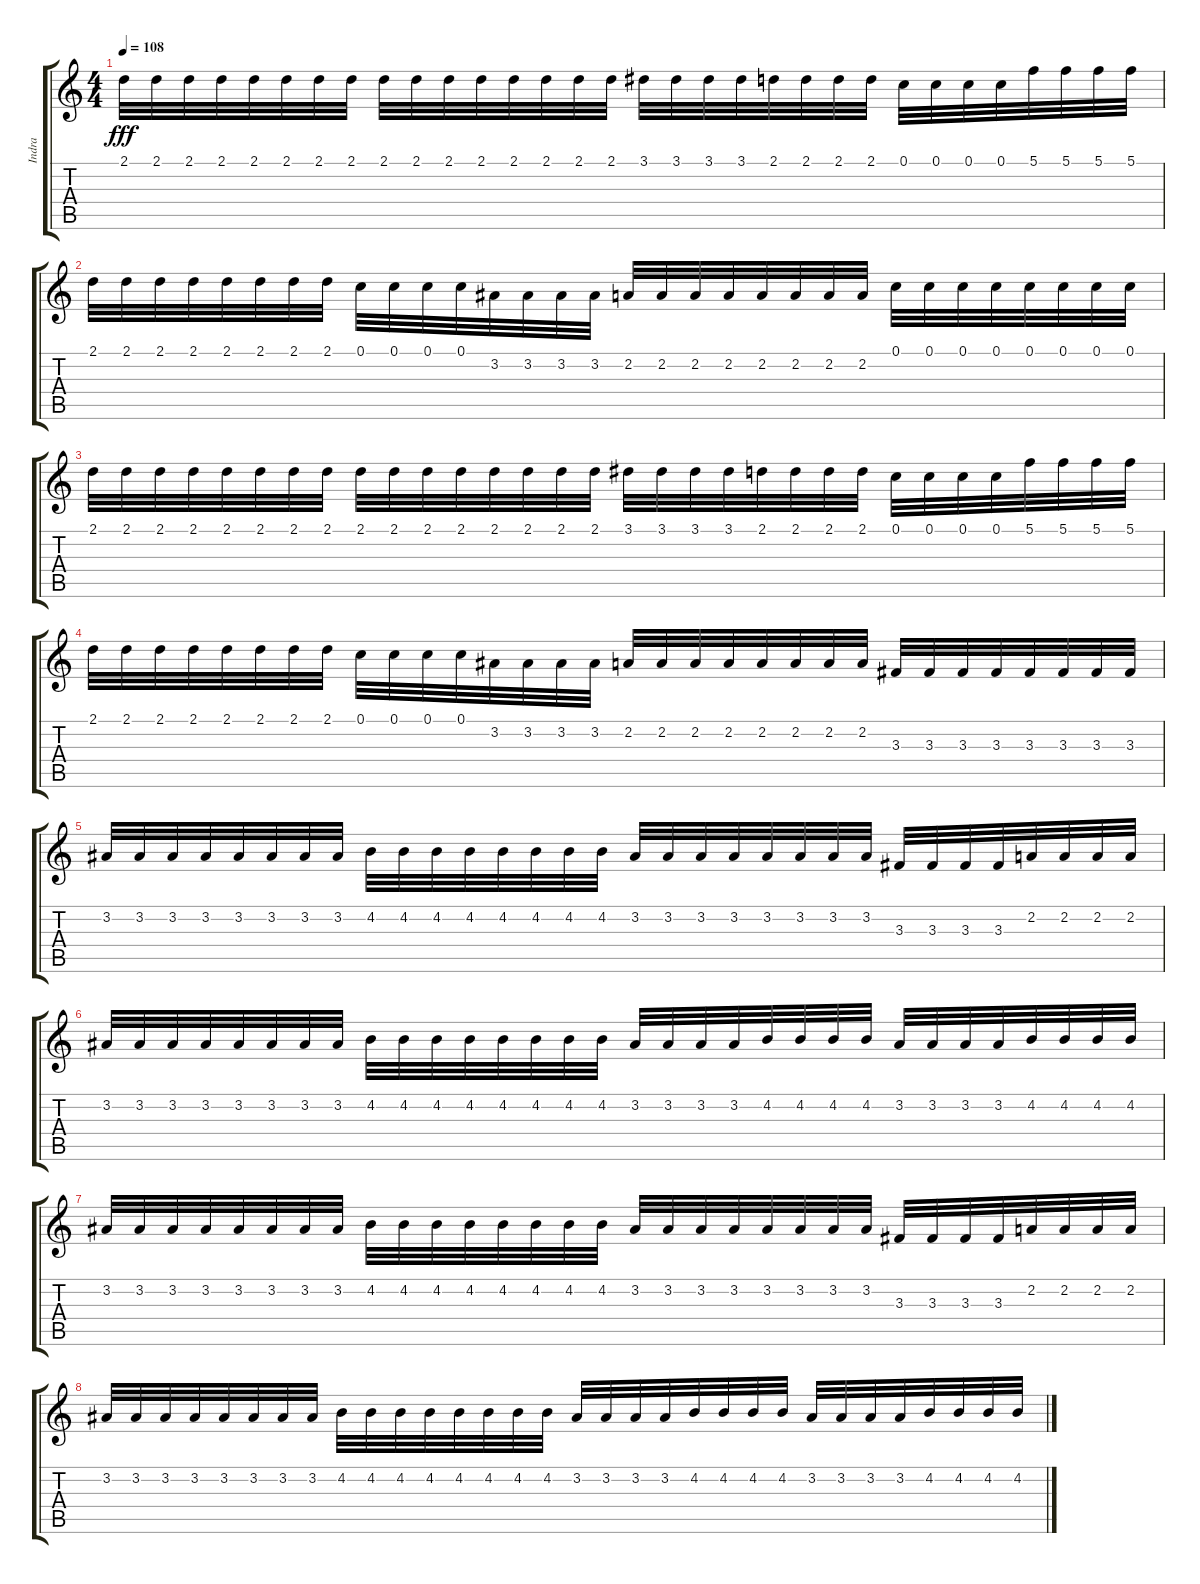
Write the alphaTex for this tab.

\track ("Indra" "Indra") {instrument distortionguitar}
\staff {score tabs}
\tuning (C4 G3 Eb3 Bb2 F2 C2) {hide}
\ts (4 4)
\tempo 108
\clef g2
\ks c
2.1.32{dy fff} 2.1.32 2.1.32 2.1.32 2.1.32 2.1.32 2.1.32 2.1.32 2.1.32 2.1.32 2.1.32 2.1.32 2.1.32 2.1.32 2.1.32 2.1.32 3.1.32 3.1.32 3.1.32 3.1.32 2.1.32 2.1.32 2.1.32 2.1.32 0.1.32 0.1.32 0.1.32 0.1.32 5.1.32 5.1.32 5.1.32 5.1.32 |
2.1.32 2.1.32 2.1.32 2.1.32 2.1.32 2.1.32 2.1.32 2.1.32 0.1.32 0.1.32 0.1.32 0.1.32 3.2.32 3.2.32 3.2.32 3.2.32 2.2.32 2.2.32 2.2.32 2.2.32 2.2.32 2.2.32 2.2.32 2.2.32 0.1.32 0.1.32 0.1.32 0.1.32 0.1.32 0.1.32 0.1.32 0.1.32 |
2.1.32 2.1.32 2.1.32 2.1.32 2.1.32 2.1.32 2.1.32 2.1.32 2.1.32 2.1.32 2.1.32 2.1.32 2.1.32 2.1.32 2.1.32 2.1.32 3.1.32 3.1.32 3.1.32 3.1.32 2.1.32 2.1.32 2.1.32 2.1.32 0.1.32 0.1.32 0.1.32 0.1.32 5.1.32 5.1.32 5.1.32 5.1.32 |
2.1.32 2.1.32 2.1.32 2.1.32 2.1.32 2.1.32 2.1.32 2.1.32 0.1.32 0.1.32 0.1.32 0.1.32 3.2.32 3.2.32 3.2.32 3.2.32 2.2.32 2.2.32 2.2.32 2.2.32 2.2.32 2.2.32 2.2.32 2.2.32 3.3.32 3.3.32 3.3.32 3.3.32 3.3.32 3.3.32 3.3.32 3.3.32 |
3.2.32 3.2.32 3.2.32 3.2.32 3.2.32 3.2.32 3.2.32 3.2.32 4.2.32 4.2.32 4.2.32 4.2.32 4.2.32 4.2.32 4.2.32 4.2.32 3.2.32 3.2.32 3.2.32 3.2.32 3.2.32 3.2.32 3.2.32 3.2.32 3.3.32 3.3.32 3.3.32 3.3.32 2.2.32 2.2.32 2.2.32 2.2.32 |
3.2.32 3.2.32 3.2.32 3.2.32 3.2.32 3.2.32 3.2.32 3.2.32 4.2.32 4.2.32 4.2.32 4.2.32 4.2.32 4.2.32 4.2.32 4.2.32 3.2.32 3.2.32 3.2.32 3.2.32 4.2.32 4.2.32 4.2.32 4.2.32 3.2.32 3.2.32 3.2.32 3.2.32 4.2.32 4.2.32 4.2.32 4.2.32 |
3.2.32 3.2.32 3.2.32 3.2.32 3.2.32 3.2.32 3.2.32 3.2.32 4.2.32 4.2.32 4.2.32 4.2.32 4.2.32 4.2.32 4.2.32 4.2.32 3.2.32 3.2.32 3.2.32 3.2.32 3.2.32 3.2.32 3.2.32 3.2.32 3.3.32 3.3.32 3.3.32 3.3.32 2.2.32 2.2.32 2.2.32 2.2.32 |
3.2.32 3.2.32 3.2.32 3.2.32 3.2.32 3.2.32 3.2.32 3.2.32 4.2.32 4.2.32 4.2.32 4.2.32 4.2.32 4.2.32 4.2.32 4.2.32 3.2.32 3.2.32 3.2.32 3.2.32 4.2.32 4.2.32 4.2.32 4.2.32 3.2.32 3.2.32 3.2.32 3.2.32 4.2.32 4.2.32 4.2.32 4.2.32
